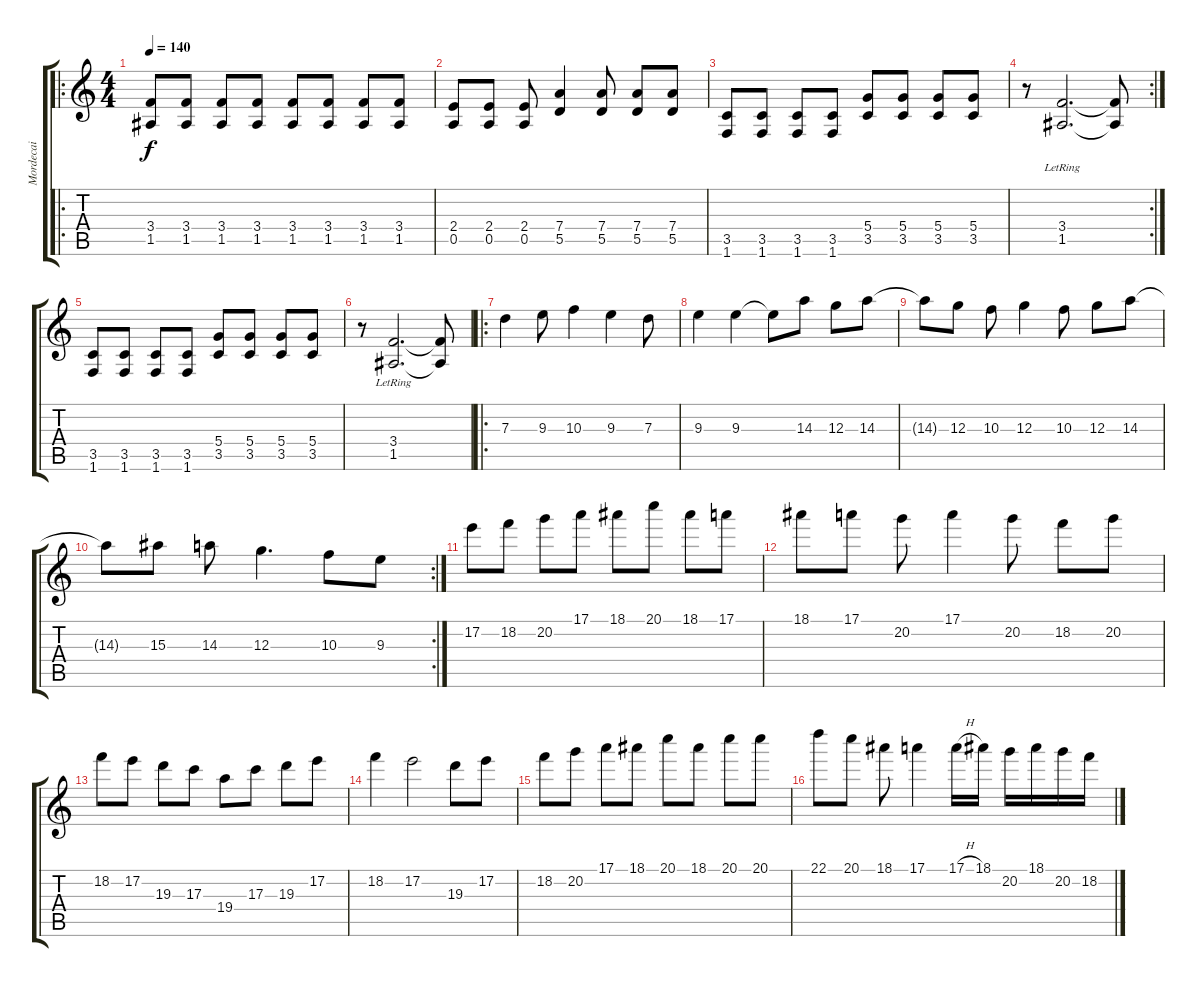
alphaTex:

\track ("Mordecai" "Mordecai") {instrument overdrivenguitar}
\staff {score tabs}
\tuning (E4 B3 G3 D3 A2 E2) {hide}
\ro
\ts (4 4)
\tempo 140
\clef g2
\ks c
(3.4 1.5).8{dy f} (3.4 1.5).8 (3.4 1.5).8 (3.4 1.5).8 (3.4 1.5).8 (3.4 1.5).8 (3.4 1.5).8 (3.4 1.5).8 |
(2.4 0.5).8 (2.4 0.5).8 (2.4 0.5).8 (7.4 5.5).4 (7.4 5.5).8 (7.4 5.5).8 (7.4 5.5).8 |
(3.5 1.6).8 (3.5 1.6).8 (3.5 1.6).8 (3.5 1.6).8 (5.4 3.5).8 (5.4 3.5).8 (5.4 3.5).8 (5.4 3.5).8 |
\rc 2
r.8 (3.4{lr} 1.5).2{d} (3.4{t} 1.5{t}).8 |
(3.5 1.6).8 (3.5 1.6).8 (3.5 1.6).8 (3.5 1.6).8 (5.4 3.5).8 (5.4 3.5).8 (5.4 3.5).8 (5.4 3.5).8 |
r.8 (3.4{lr} 1.5).2{d} (3.4{t} 1.5{t}).8 |
\ro
7.3.4 9.3.8 10.3.4 9.3.4 7.3.8 |
9.3.4 9.3.4 9.3{t}.8 14.3.8 12.3.8 14.3.8 |
14.3{t}.8 12.3.8 10.3.8 12.3.4 10.3.8 12.3.8 14.3.8 |
\rc 2
14.3{t}.8 15.3.8 14.3.8 12.3.4{d} 10.3.8 9.3.8 |
17.2.8 18.2.8 20.2.8 17.1.8 18.1.8 20.1.8 18.1.8 17.1.8 |
18.1.8 17.1.8 20.2.8 17.1.4 20.2.8 18.2.8 20.2.8 |
18.2.8 17.2.8 19.3.8 17.3.8 19.4.8 17.3.8 19.3.8 17.2.8 |
18.2.4 17.2.2 19.3.8 17.2.8 |
18.2.8 20.2.8 17.1.8 18.1.8 20.1.8 18.1.8 20.1.8 20.1.8 |
22.1.8 20.1.8 18.1.8 17.1.4 17.1{h}.16 18.1.16 20.2.16 18.1.16 20.2.16 18.2.16
